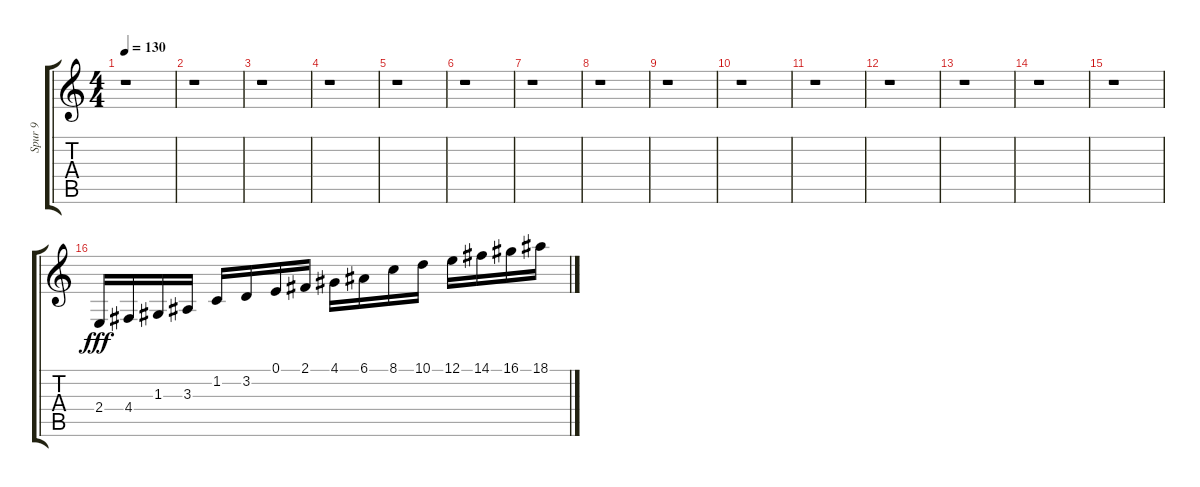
\track ("Spur 9" "Spur 9") {instrument harpsichord}
\staff {score tabs}
\tuning (E4 B3 G3 D3 A2 E2) {hide}
\ts (4 4)
\tempo 130
\clef g2
\ks c
r.1{dy fff} |
r.1 |
r.1 |
r.1 |
r.1 |
r.1 |
r.1 |
r.1 |
r.1 |
r.1 |
r.1 |
r.1 |
r.1 |
r.1 |
r.1 |
2.4.16 4.4.16 1.3.16 3.3.16 1.2.16 3.2.16 0.1.16 2.1.16 4.1.16 6.1.16 8.1.16 10.1.16 12.1.16 14.1.16 16.1.16 18.1.16
